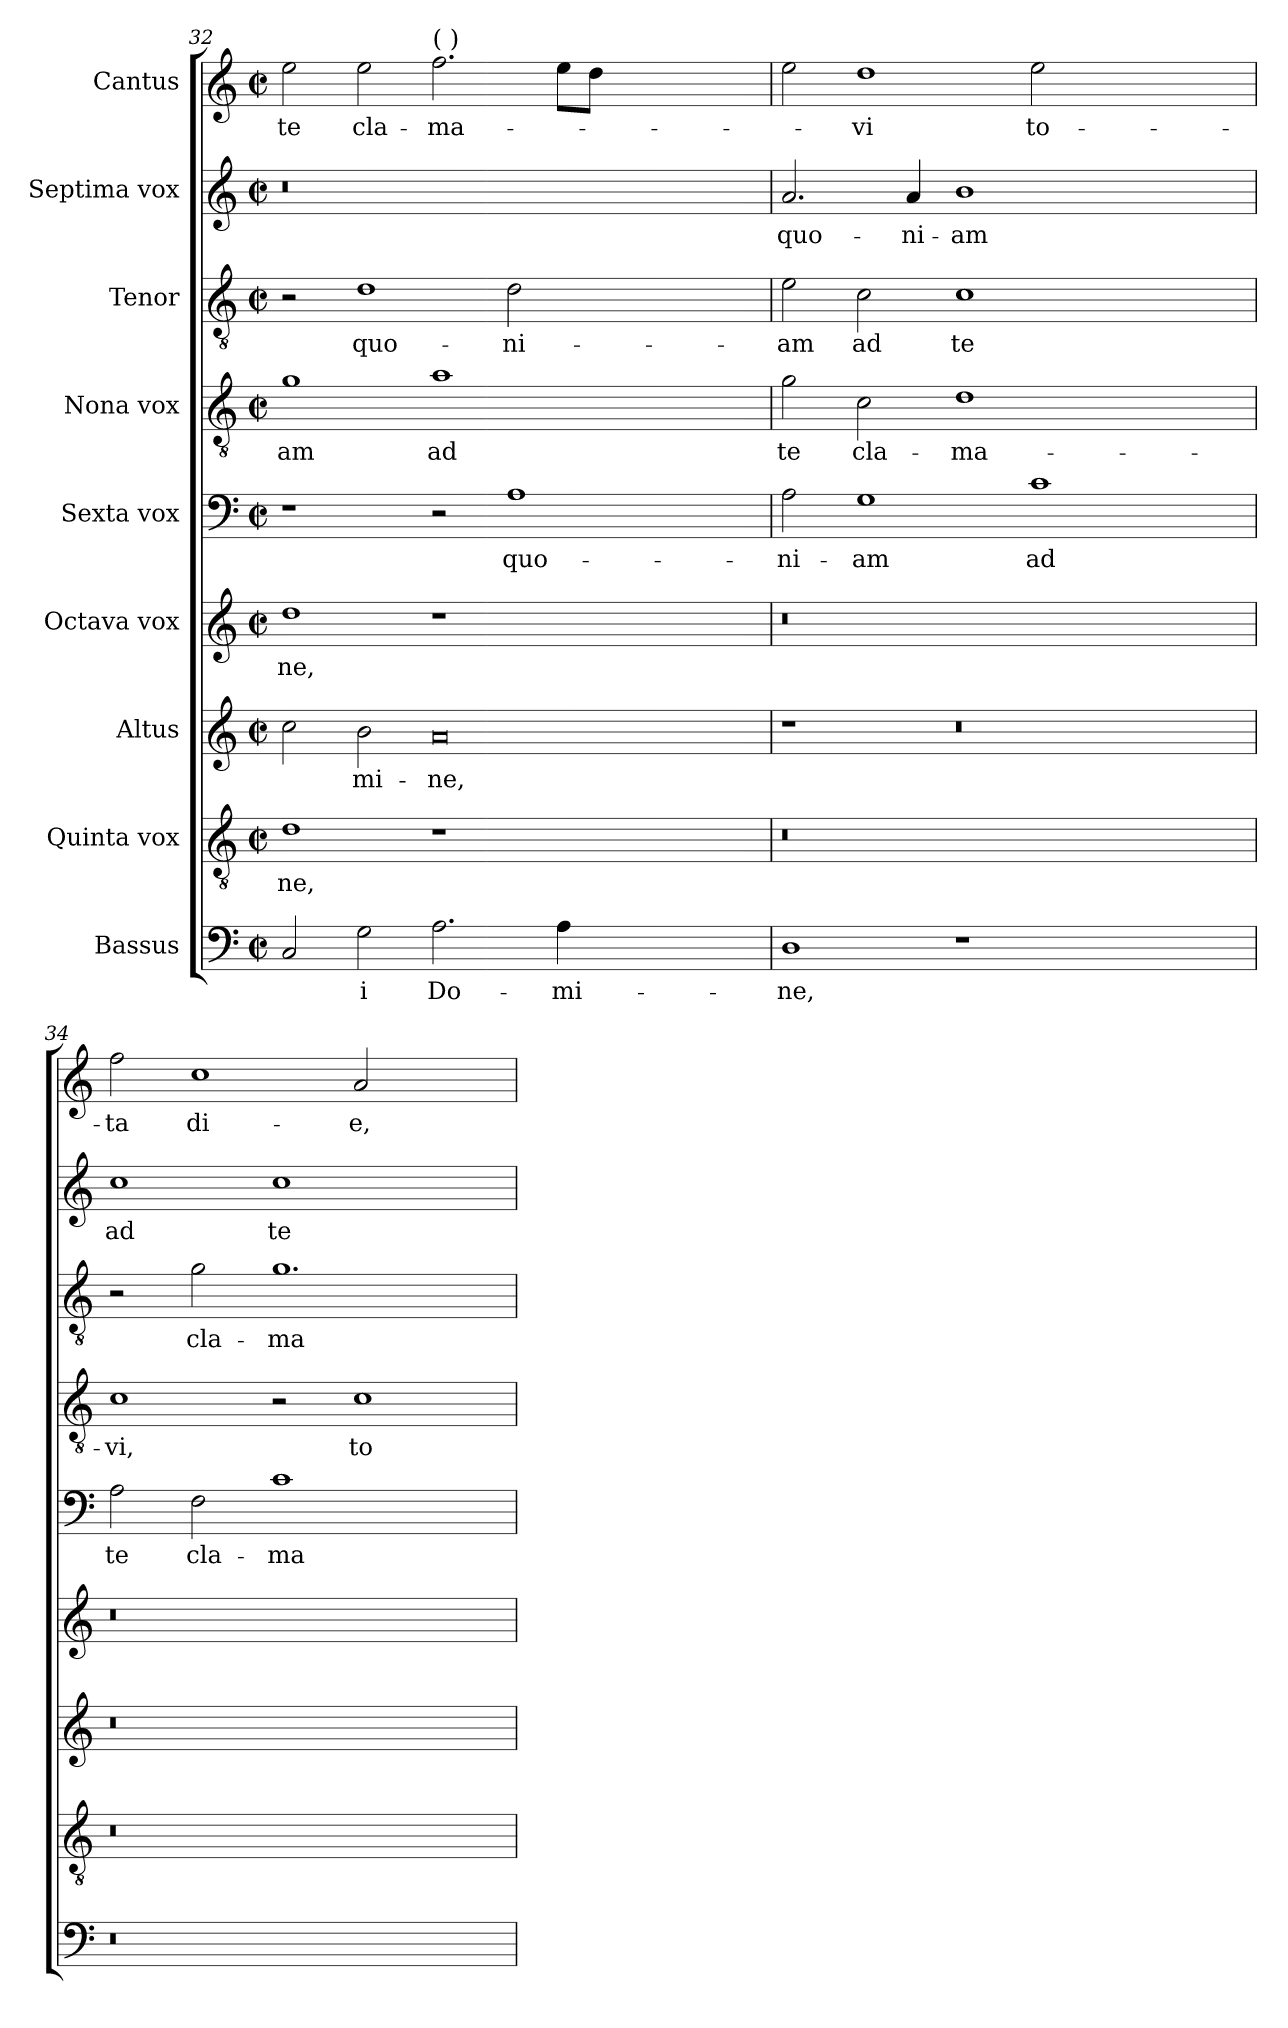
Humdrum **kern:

**kern	**text	**kern	**text	**kern	**text	**kern	**text	**kern	**text	**kern	**text	**kern	**text	**kern	**text	**kern	**text
*part9	*part9	*part8	*part8	*part7	*part7	*part6	*part6	*part5	*part5	*part4	*part4	*part3	*part3	*part2	*part2	*part1	*part1
*staff9	*staff9	*staff8	*staff8	*staff7	*staff7	*staff6	*staff6	*staff5	*staff5	*staff4	*staff4	*staff3	*staff3	*staff2	*staff2	*staff1	*staff1
*I"Bassus	*	*I"Quinta vox	*	*I"Altus	*	*I"Octava vox	*	*I"Sexta vox	*	*I"Nona vox	*	*I"Tenor	*	*I"Septima vox	*	*I"Cantus	*
!!LO:LB:g=z
*clefF4	*	*clefGv2	*	*clefG2	*	*clefG2	*	*clefF4	*	*clefGv2	*	*clefGv2	*	*clefG2	*	*clefG2	*
*k[]	*	*k[]	*	*k[]	*	*k[]	*	*k[]	*	*k[]	*	*k[]	*	*k[]	*	*k[]	*
*C:	*	*C:	*	*C:	*	*C:	*	*C:	*	*C:	*	*C:	*	*C:	*	*C:	*
*M4/2	*	*M4/2	*	*M4/2	*	*M4/2	*	*M4/2	*	*M4/2	*	*M4/2	*	*M4/2	*	*M4/2	*
*met(c|)	*	*met(c|)	*	*met(c|)	*	*met(c|)	*	*met(c|)	*	*met(c|)	*	*met(c|)	*	*met(c|)	*	*met(c|)	*
=32A	=32A	=32A	=32A	=32A	=32A	=32A	=32A	=32A	=32A	=32A	=32A	=32A	=32A	=32A	=32A	=32A	=32A
!	!	!	!LO:LY:b	!	!	!	!LO:LY:b	!	!	!	!LO:LY:b	!	!	!	!	!	!LO:LY:b
2C	.	1d	-ne,	2cc	.	1dd	-ne,	1r	.	1g	-am	2r	.	0r	.	2ee	te
!	!LO:LY:b	!	!	!	!LO:LY:b	!	!	!	!	!	!	!	!LO:LY:b	!	!	!	!LO:LY:b
2G	i	.	.	2b	mi-	.	.	.	.	.	.	1d	quo-	.	.	2ee	cla-
!	!	!	!	!	!	!	!	!	!	!	!	!	!	!	!	!LO:TX:a:t=(  )	!
!	!LO:LY:b	!	!	!	!LO:LY:b	!	!	!	!	!	!LO:LY:b	!	!	!	!	!	!LO:LY:b
2.A	Do-	1r	.	0a	-ne,	1r	.	2r	.	1a	ad	.	.	.	.	2.ff	-ma-
!	!	!	!	!	!	!	!	!	!LO:LY:b	!	!	!	!LO:LY:b	!	!	!	!
.	.	.	.	.	.	.	.	1A	quo-	.	.	2d	-ni-	.	.	.	.
!	!LO:LY:b	!	!	!	!	!	!	!	!	!	!	!	!	!	!	!	!
4A	-mi-	.	.	.	.	.	.	.	.	.	.	.	.	.	.	8eeL	.
.	.	.	.	.	.	.	.	.	.	.	.	.	.	.	.	8ddJ	.
1ryy	.	1ryy	.	.	.	1ryy	.	.	.	1ryy	.	1ryy	.	1ryy	.	1ryy	.
.	.	.	.	.	.	.	.	2ryy	.	.	.	.	.	.	.	.	.
=33A	=33A	=33A	=33A	=33A	=33A	=33A	=33A	=33A	=33A	=33A	=33A	=33A	=33A	=33A	=33A	=33A	=33A
!	!LO:LY:b	!	!	!	!	!	!	!	!LO:LY:b	!	!LO:LY:b	!	!LO:LY:b	!	!LO:LY:b	!	!
1D	-ne,	0r	.	1r	.	0r	.	2A	-ni-	2g	te	2e	-am	2.a	quo-	2ee	.
!	!	!	!	!	!	!	!	!	!LO:LY:b	!	!LO:LY:b	!	!LO:LY:b	!	!	!	!LO:LY:b
.	.	.	.	.	.	.	.	1G	-am	2c	cla-	2c	ad	.	.	1dd	-vi
!	!	!	!	!	!	!	!	!	!	!	!	!	!	!	!LO:LY:b	!	!
.	.	.	.	.	.	.	.	.	.	.	.	.	.	4a	-ni-	.	.
!	!	!	!	!	!	!	!	!	!	!	!LO:LY:b	!	!LO:LY:b	!	!LO:LY:b	!	!
1r	.	.	.	0r	.	.	.	.	.	1d	-ma-	1c	te	1b	-am	.	.
!	!	!	!	!	!	!	!	!	!LO:LY:b	!	!	!	!	!	!	!	!LO:LY:b
.	.	.	.	.	.	.	.	1c	ad	.	.	.	.	.	.	2ee	to-
1ryy	.	1ryy	.	.	.	1ryy	.	.	.	1ryy	.	1ryy	.	1ryy	.	1ryy	.
.	.	.	.	.	.	.	.	2ryy	.	.	.	.	.	.	.	.	.
=34A	=34A	=34A	=34A	=34A	=34A	=34A	=34A	=34A	=34A	=34A	=34A	=34A	=34A	=34A	=34A	=34A	=34A
!	!	!	!	!	!	!	!	!	!LO:LY:b	!	!LO:LY:b	!	!	!	!LO:LY:b	!	!LO:LY:b
0r	.	0r	.	0r	.	0r	.	2A	te	1c	-vi,	2r	.	1cc	ad	2ff	-ta
!	!	!	!	!	!	!	!	!	!LO:LY:b	!	!	!	!LO:LY:b	!	!	!	!LO:LY:b
.	.	.	.	.	.	.	.	2F	cla-	.	.	2g	cla-	.	.	1cc	di-
!	!	!	!	!	!	!	!	!	!LO:LY:b	!	!	!	!LO:LY:b	!	!LO:LY:b	!	!
.	.	.	.	.	.	.	.	1c	-ma-	2r	.	1.g	-ma-	1cc	te	.	.
!	!	!	!	!	!	!	!	!	!	!	!LO:LY:b	!	!	!	!	!	!LO:LY:b
.	.	.	.	.	.	.	.	.	.	1c	to-	.	.	.	.	2a	-e,
2ryy	.	2ryy	.	2ryy	.	2ryy	.	2ryy	.	.	.	.	.	2ryy	.	2ryy	.
=	=	=	=	=	=	=	=	=	=	=	=	=	=	=	=	=	=
*-	*-	*-	*-	*-	*-	*-	*-	*-	*-	*-	*-	*-	*-	*-	*-	*-	*-
